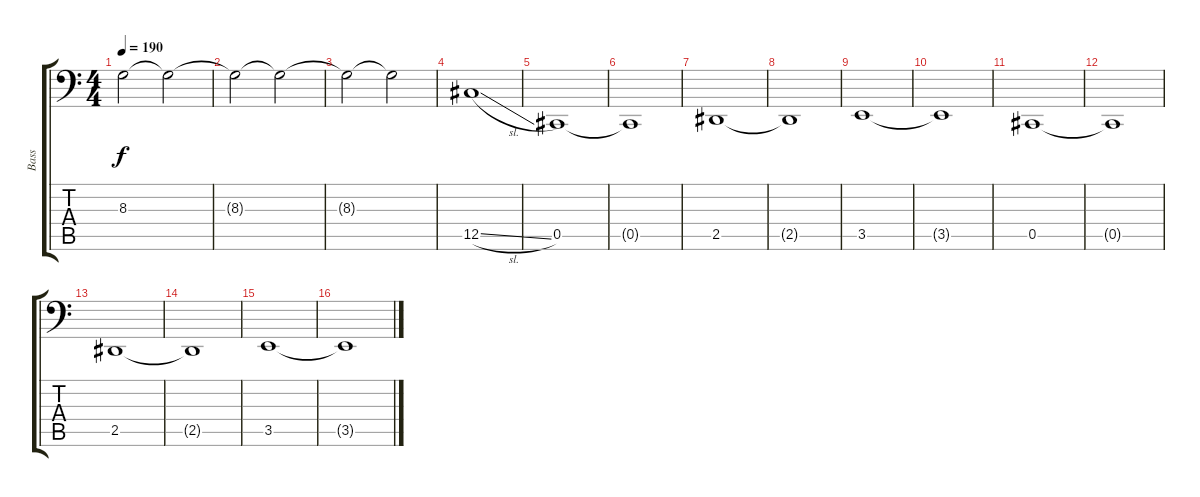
\track ("Bass" "Bass") {instrument electricbasspick}
\staff {score tabs}
\tuning (A2 E2 B1 Gb1 Db1 Ab0) {hide}
\ts (4 4)
\tempo 190
\clef f4
\ks c
8.3.2{dy f} 8.3{t}.2 |
8.3{t}.2 8.3{t}.2 |
8.3{t}.2 8.3{t}.2 |
12.5{sl}.1 |
0.5.1 |
0.5{t}.1 |
2.5.1 |
2.5{t}.1 |
3.5.1 |
3.5{t}.1 |
0.5.1 |
0.5{t}.1 |
2.5.1 |
2.5{t}.1 |
3.5.1 |
3.5{t}.1
